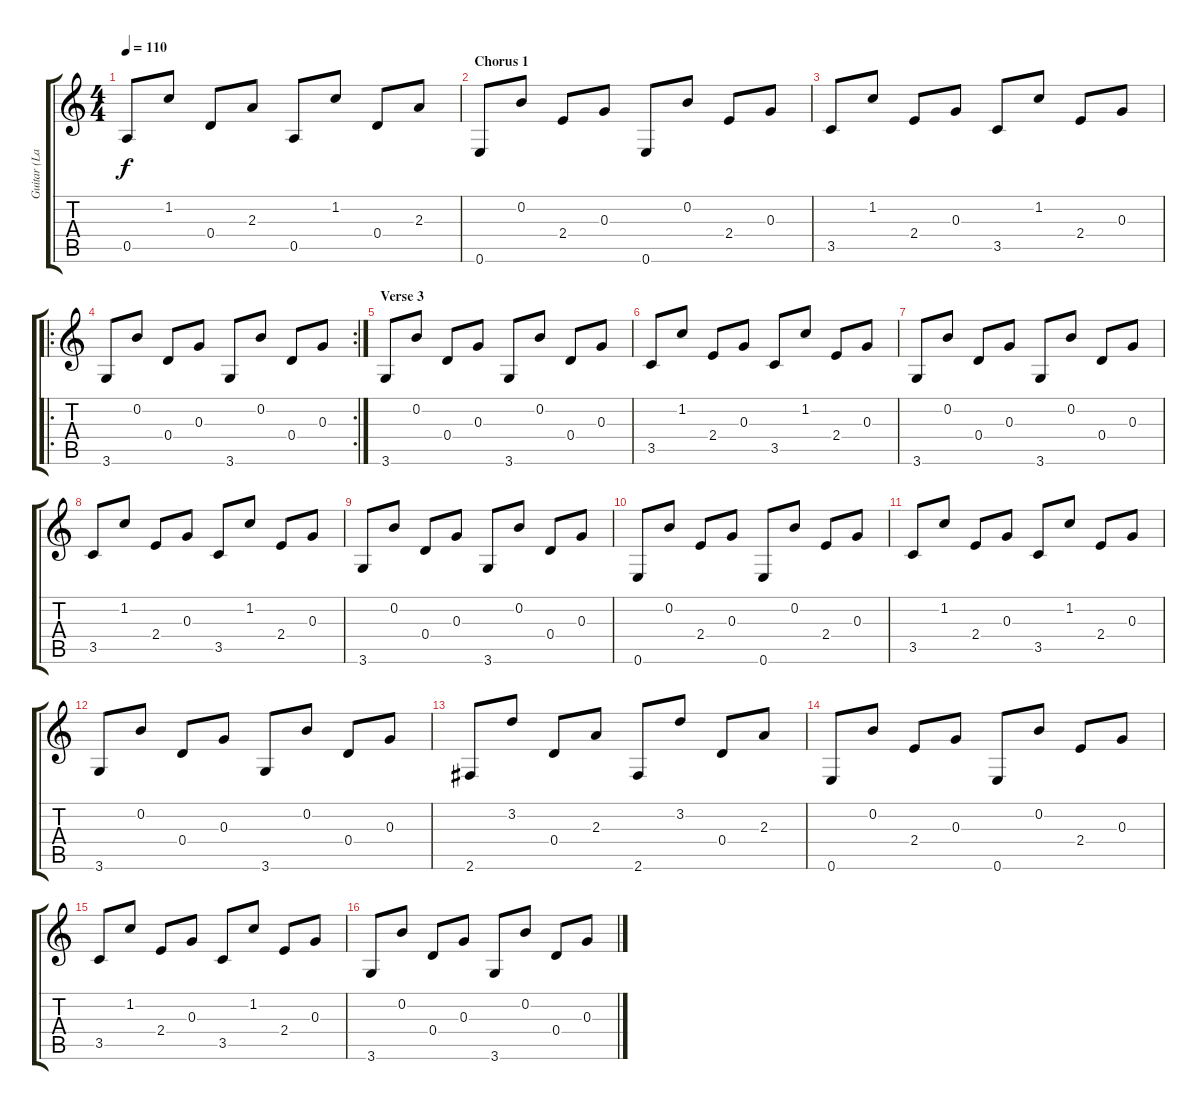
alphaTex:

\track ("Guitar (Lars)" "Guitar (La") {instrument acousticguitarnylon}
\staff {score tabs}
\tuning (E4 B3 G3 D3 A2 E2) {hide}
\ts (4 4)
\tempo 110
\clef g2
\ks c
0.5.8{dy f} 1.2.8 0.4.8 2.3.8 0.5.8 1.2.8 0.4.8 2.3.8 |
\section ("" "Chorus 1")
0.6.8 0.2.8 2.4.8 0.3.8 0.6.8 0.2.8 2.4.8 0.3.8 |
3.5.8 1.2.8 2.4.8 0.3.8 3.5.8 1.2.8 2.4.8 0.3.8 |
\ro
\rc 2
3.6.8 0.2.8 0.4.8 0.3.8 3.6.8 0.2.8 0.4.8 0.3.8 |
\section ("" "Verse 3")
3.6.8 0.2.8 0.4.8 0.3.8 3.6.8 0.2.8 0.4.8 0.3.8 |
3.5.8 1.2.8 2.4.8 0.3.8 3.5.8 1.2.8 2.4.8 0.3.8 |
3.6.8 0.2.8 0.4.8 0.3.8 3.6.8 0.2.8 0.4.8 0.3.8 |
3.5.8 1.2.8 2.4.8 0.3.8 3.5.8 1.2.8 2.4.8 0.3.8 |
3.6.8 0.2.8 0.4.8 0.3.8 3.6.8 0.2.8 0.4.8 0.3.8 |
0.6.8 0.2.8 2.4.8 0.3.8 0.6.8 0.2.8 2.4.8 0.3.8 |
3.5.8 1.2.8 2.4.8 0.3.8 3.5.8 1.2.8 2.4.8 0.3.8 |
3.6.8 0.2.8 0.4.8 0.3.8 3.6.8 0.2.8 0.4.8 0.3.8 |
2.6.8 3.2.8 0.4.8 2.3.8 2.6.8 3.2.8 0.4.8 2.3.8 |
0.6.8 0.2.8 2.4.8 0.3.8 0.6.8 0.2.8 2.4.8 0.3.8 |
3.5.8 1.2.8 2.4.8 0.3.8 3.5.8 1.2.8 2.4.8 0.3.8 |
3.6.8 0.2.8 0.4.8 0.3.8 3.6.8 0.2.8 0.4.8 0.3.8
